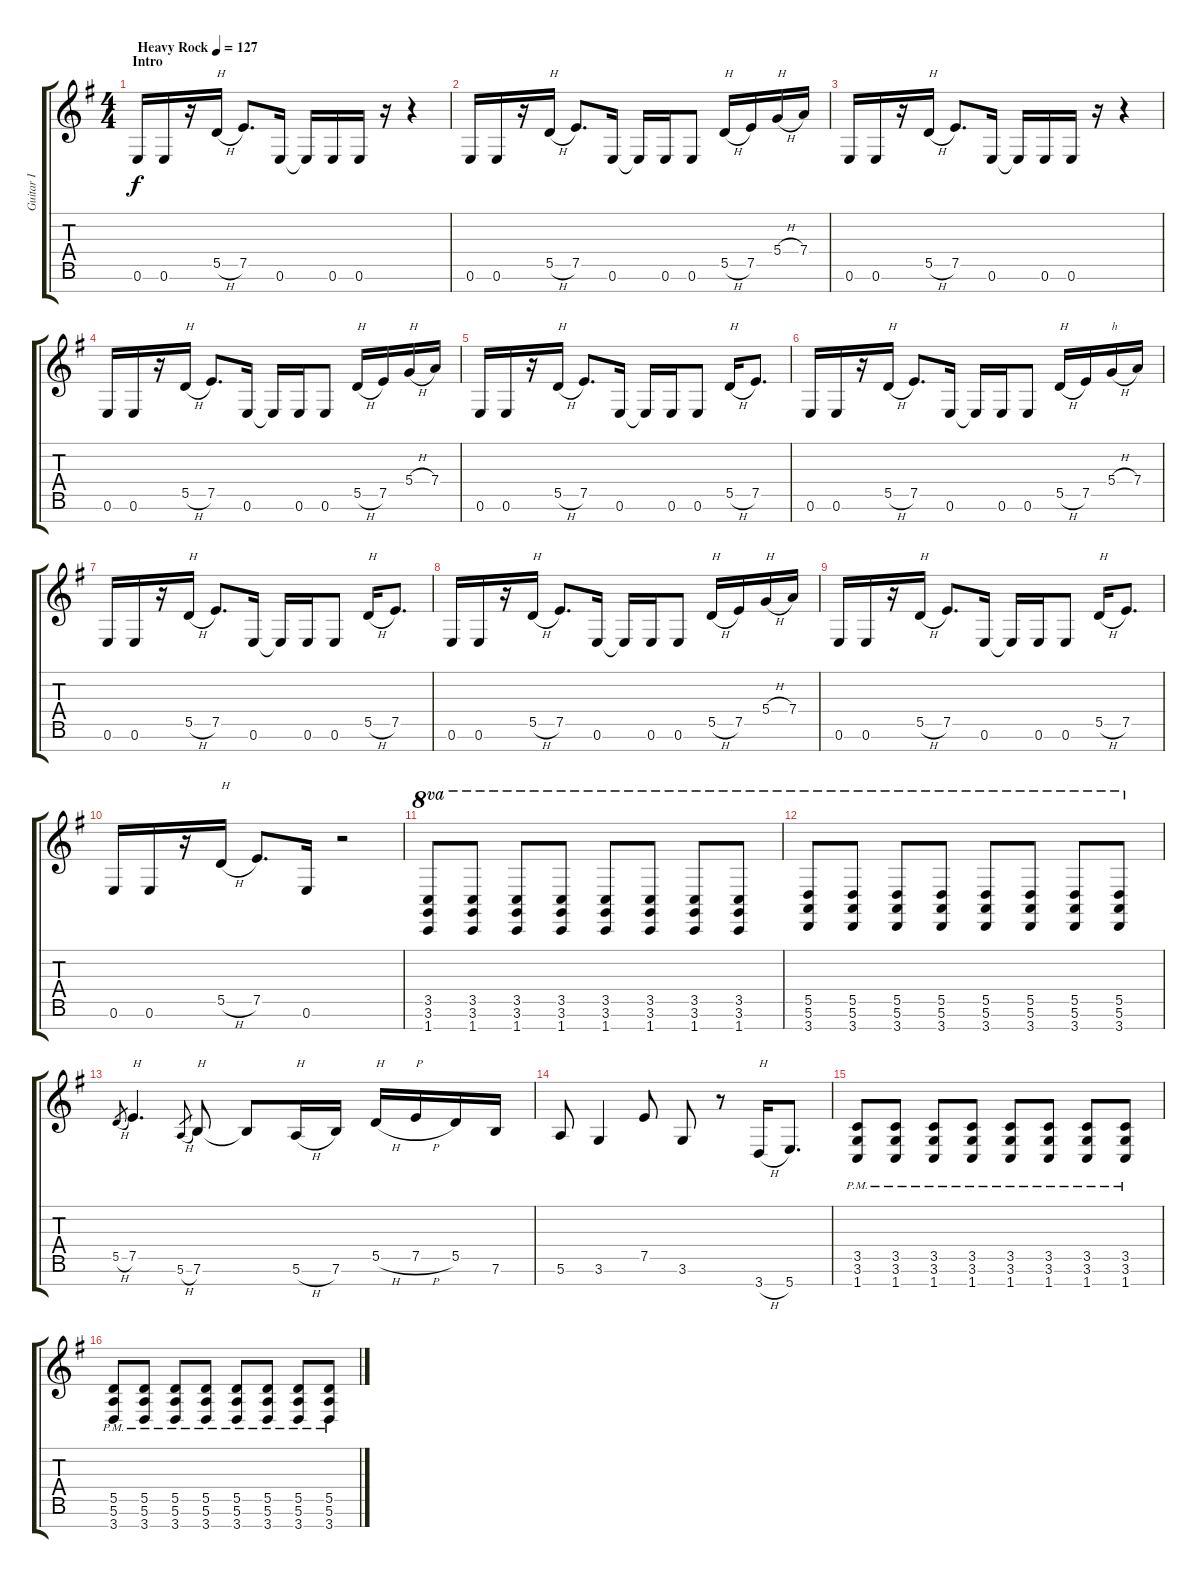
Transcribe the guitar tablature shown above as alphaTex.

\track ("Guitar I" "Guitar I") {instrument distortionguitar}
\staff {score tabs}
\tuning (E4 B3 G3 D3 A2 E2 B1) {hide}
\ts (4 4)
\section ("" "Intro")
\tempo (127 "Heavy Rock")
\clef g2
\ks g
0.6.16{dy f instrument distortionguitar} 0.6.16 r.16 5.5{h}.16{txt "H"} 7.5.8{d} 0.6.16 0.6{t}.16 0.6.16 0.6.16 r.16 r.4 |
0.6.16 0.6.16 r.16 5.5{h}.16{txt "H"} 7.5.8{d} 0.6.16 0.6{t}.16 0.6.16 0.6.8 5.5{h}.16{txt "H"} 7.5.16 5.4{h}.16{txt "H"} 7.4.16 |
0.6.16 0.6.16 r.16 5.5{h}.16{txt "H"} 7.5.8{d} 0.6.16 0.6{t}.16 0.6.16 0.6.16 r.16 r.4 |
0.6.16 0.6.16 r.16 5.5{h}.16{txt "H"} 7.5.8{d} 0.6.16 0.6{t}.16 0.6.16 0.6.8 5.5{h}.16{txt "H"} 7.5.16 5.4{h}.16{txt "H"} 7.4.16 |
0.6.16 0.6.16 r.16 5.5{h}.16{txt "H"} 7.5.8{d} 0.6.16 0.6{t}.16 0.6.16 0.6.8 5.5{h}.16{txt "H"} 7.5.8{d} |
0.6.16 0.6.16 r.16 5.5{h}.16{txt "H"} 7.5.8{d} 0.6.16 0.6{t}.16 0.6.16 0.6.8 5.5{h}.16{txt "H"} 7.5.16 5.4{h}.16{txt "h"} 7.4.16 |
0.6.16 0.6.16 r.16 5.5{h}.16{txt "H"} 7.5.8{d} 0.6.16 0.6{t}.16 0.6.16 0.6.8 5.5{h}.16{txt "H"} 7.5.8{d} |
0.6.16 0.6.16 r.16 5.5{h}.16{txt "H"} 7.5.8{d} 0.6.16 0.6{t}.16 0.6.16 0.6.8 5.5{h}.16{txt "H"} 7.5.16 5.4{h}.16{txt "H"} 7.4.16 |
0.6.16 0.6.16 r.16 5.5{h}.16{txt "H"} 7.5.8{d} 0.6.16 0.6{t}.16 0.6.16 0.6.8 5.5{h}.16{txt "H"} 7.5.8{d} |
0.6.16 0.6.16 r.16 5.5{h}.16{txt "H"} 7.5.8{d} 0.6.16 r.2 |
(3.5 3.6 1.7).8{ot 8va} (3.5 3.6 1.7).8{ot 8va} (3.5 3.6 1.7).8{ot 8va} (3.5 3.6 1.7).8{ot 8va} (3.5 3.6 1.7).8{ot 8va} (3.5 3.6 1.7).8{ot 8va} (3.5 3.6 1.7).8{ot 8va} (3.5 3.6 1.7).8{ot 8va} |
(5.5 5.6 3.7).8{ot 8va} (5.5 5.6 3.7).8{ot 8va} (5.5 5.6 3.7).8{ot 8va} (5.5 5.6 3.7).8{ot 8va} (5.5 5.6 3.7).8{ot 8va} (5.5 5.6 3.7).8{ot 8va} (5.5 5.6 3.7).8{ot 8va} (5.5 5.6 3.7).8{ot 8va} |
5.5{h}.8{gr} 7.5.4{d txt "H"} 5.6{h}.8{gr} 7.6.8{txt "H"} 7.6{t}.8 5.6{h}.16{txt "H"} 7.6.16 5.5{h}.16{txt "H"} 7.5{h}.16{txt "P"} 5.5.16 7.6.16 |
5.6.8 3.6.4 7.5.8 3.6.8 r.8 3.7{h}.16{txt "H"} 5.7.8{d} |
(3.5{pm} 3.6{pm} 1.7{pm}).8 (3.5{pm} 3.6{pm} 1.7{pm}).8 (3.5{pm} 3.6{pm} 1.7{pm}).8 (3.5{pm} 3.6{pm} 1.7{pm}).8 (3.5{pm} 3.6{pm} 1.7{pm}).8 (3.5{pm} 3.6{pm} 1.7{pm}).8 (3.5{pm} 3.6{pm} 1.7{pm}).8 (3.5{pm} 3.6{pm} 1.7{pm}).8 |
(5.5{pm} 5.6{pm} 3.7{pm}).8 (5.5{pm} 5.6{pm} 3.7{pm}).8 (5.5{pm} 5.6{pm} 3.7{pm}).8 (5.5{pm} 5.6{pm} 3.7{pm}).8 (5.5{pm} 5.6{pm} 3.7{pm}).8 (5.5{pm} 5.6{pm} 3.7{pm}).8 (5.5{pm} 5.6{pm} 3.7{pm}).8 (5.5{pm} 5.6{pm} 3.7{pm}).8
